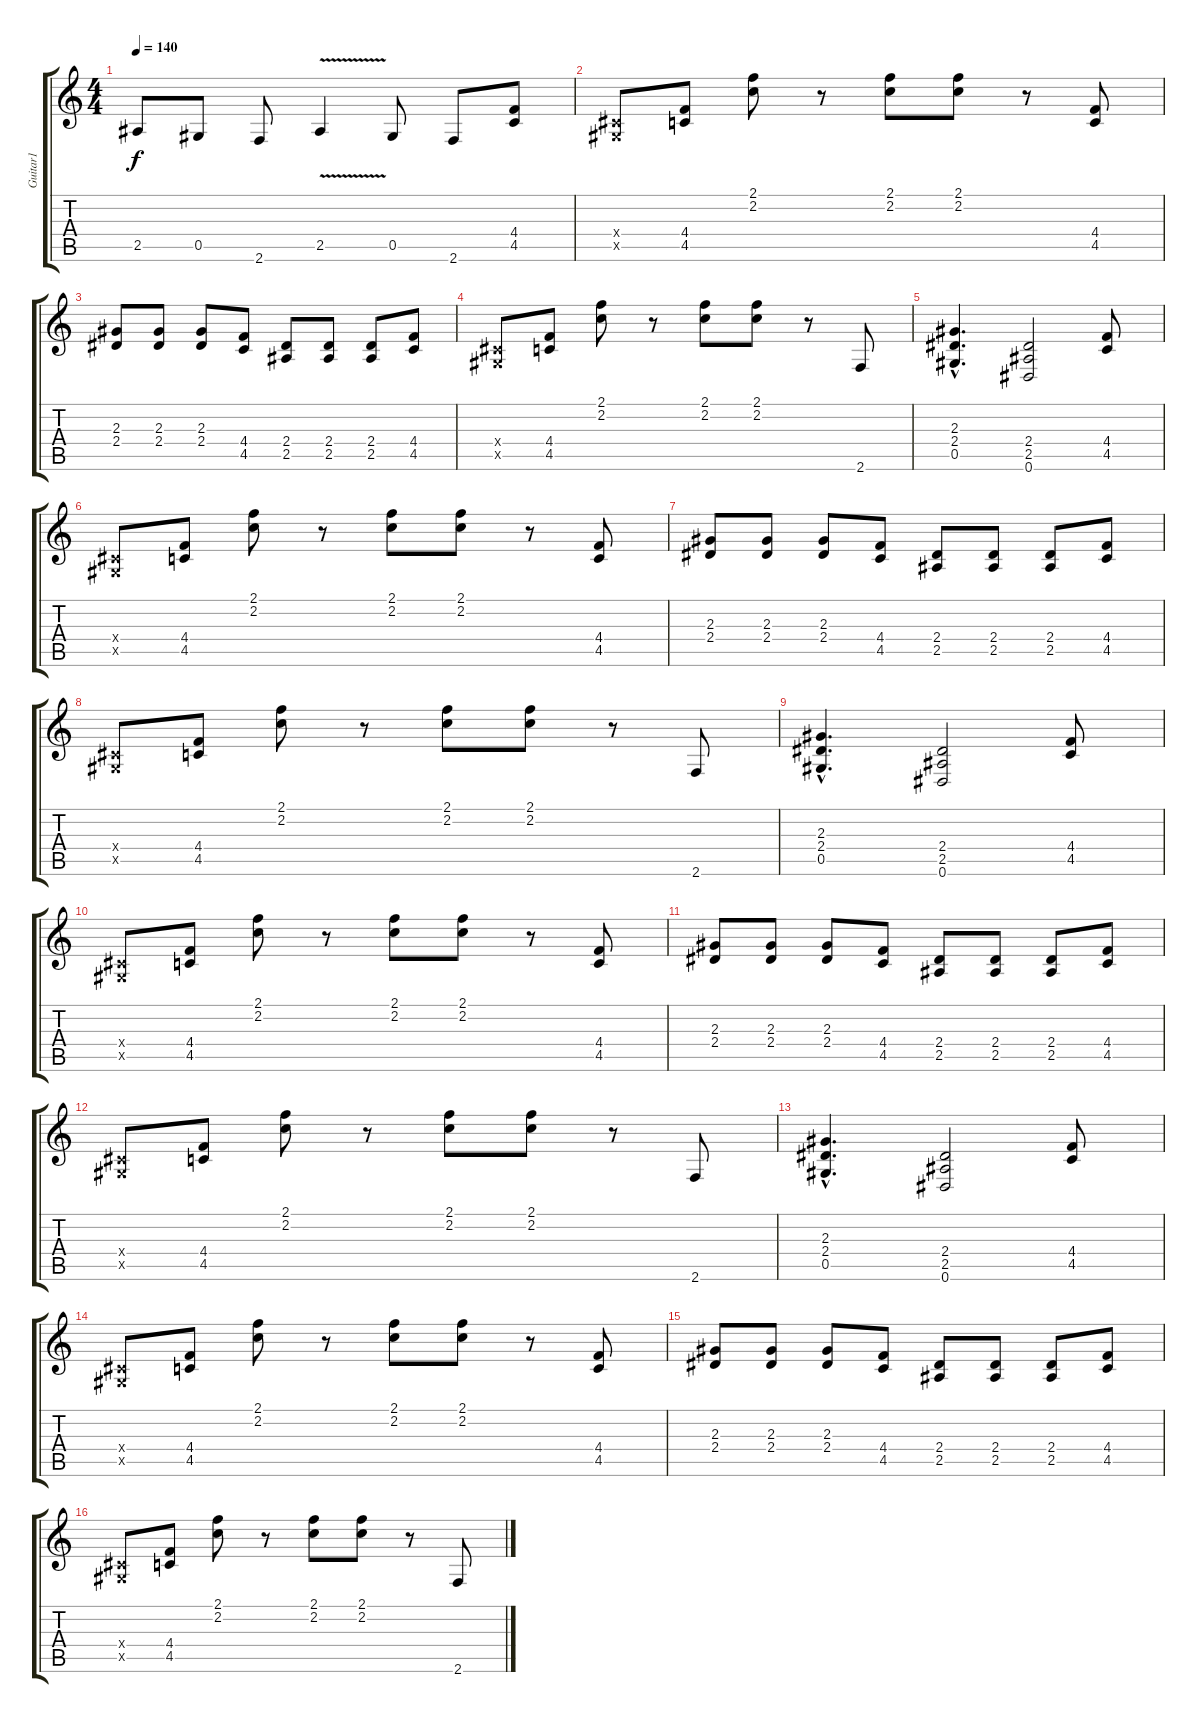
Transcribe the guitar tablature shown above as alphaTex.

\track ("Guitar1" "Guitar1") {instrument distortionguitar}
\staff {score tabs}
\tuning (Eb4 Bb3 Gb3 Db3 Ab2 Eb2) {hide}
\ts (4 4)
\tempo 140
\clef g2
\ks c
2.5.8{dy f} 0.5.8 2.6.8 2.5{v}.4 0.5.8 2.6.8 (4.4 4.5).8 |
(0.4{x} 0.5{x}).8 (4.4 4.5).8 (2.1 2.2).8 r.8 (2.1 2.2).8 (2.1 2.2).8 r.8 (4.4 4.5).8 |
(2.3 2.4).8 (2.3 2.4).8 (2.3 2.4).8 (4.4 4.5).8 (2.4 2.5).8 (2.4 2.5).8 (2.4 2.5).8 (4.4 4.5).8 |
(0.4{x} 0.5{x}).8 (4.4 4.5).8 (2.1 2.2).8 r.8 (2.1 2.2).8 (2.1 2.2).8 r.8 2.6.8 |
(2.3{hac} 2.4{hac} 0.5{hac}).4{d} (2.4 2.5 0.6).2 (4.4 4.5).8 |
(0.4{x} 0.5{x}).8 (4.4 4.5).8 (2.1 2.2).8 r.8 (2.1 2.2).8 (2.1 2.2).8 r.8 (4.4 4.5).8 |
(2.3 2.4).8 (2.3 2.4).8 (2.3 2.4).8 (4.4 4.5).8 (2.4 2.5).8 (2.4 2.5).8 (2.4 2.5).8 (4.4 4.5).8 |
(0.4{x} 0.5{x}).8 (4.4 4.5).8 (2.1 2.2).8 r.8 (2.1 2.2).8 (2.1 2.2).8 r.8 2.6.8 |
(2.3{hac} 2.4{hac} 0.5{hac}).4{d} (2.4 2.5 0.6).2 (4.4 4.5).8 |
(0.4{x} 0.5{x}).8 (4.4 4.5).8 (2.1 2.2).8 r.8 (2.1 2.2).8 (2.1 2.2).8 r.8 (4.4 4.5).8 |
(2.3 2.4).8 (2.3 2.4).8 (2.3 2.4).8 (4.4 4.5).8 (2.4 2.5).8 (2.4 2.5).8 (2.4 2.5).8 (4.4 4.5).8 |
(0.4{x} 0.5{x}).8 (4.4 4.5).8 (2.1 2.2).8 r.8 (2.1 2.2).8 (2.1 2.2).8 r.8 2.6.8 |
(2.3{hac} 2.4{hac} 0.5{hac}).4{d} (2.4 2.5 0.6).2 (4.4 4.5).8 |
(0.4{x} 0.5{x}).8 (4.4 4.5).8 (2.1 2.2).8 r.8 (2.1 2.2).8 (2.1 2.2).8 r.8 (4.4 4.5).8 |
(2.3 2.4).8 (2.3 2.4).8 (2.3 2.4).8 (4.4 4.5).8 (2.4 2.5).8 (2.4 2.5).8 (2.4 2.5).8 (4.4 4.5).8 |
(0.4{x} 0.5{x}).8 (4.4 4.5).8 (2.1 2.2).8 r.8 (2.1 2.2).8 (2.1 2.2).8 r.8 2.6.8
